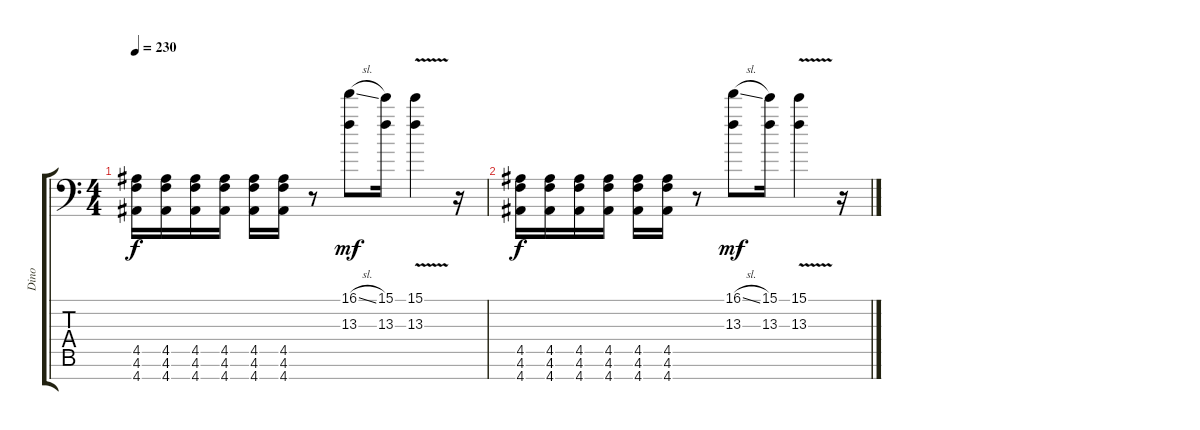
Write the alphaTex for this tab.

\track ("Dino" "Dino") {instrument distortionguitar}
\staff {score tabs}
\tuning (Db4 Ab3 E3 B2 Gb2 Db2 Gb1) {hide}
\ts (4 4)
\tempo 230
\clef f4
\ks c
(4.5 4.6 4.7).16{dy f} (4.5 4.6 4.7).16 (4.5 4.6 4.7).16 (4.5 4.6 4.7).16 (4.5 4.6 4.7).16 (4.5 4.6 4.7).16 r.8 (16.1{sl} 13.3).8{dy mf} (15.1 13.3).16 (15.1{v} 13.3).4 r.16 |
(4.5 4.6 4.7).16{dy f} (4.5 4.6 4.7).16 (4.5 4.6 4.7).16 (4.5 4.6 4.7).16 (4.5 4.6 4.7).16 (4.5 4.6 4.7).16 r.8 (16.1{sl} 13.3).8{dy mf} (15.1 13.3).16 (15.1{v} 13.3).4 r.16
